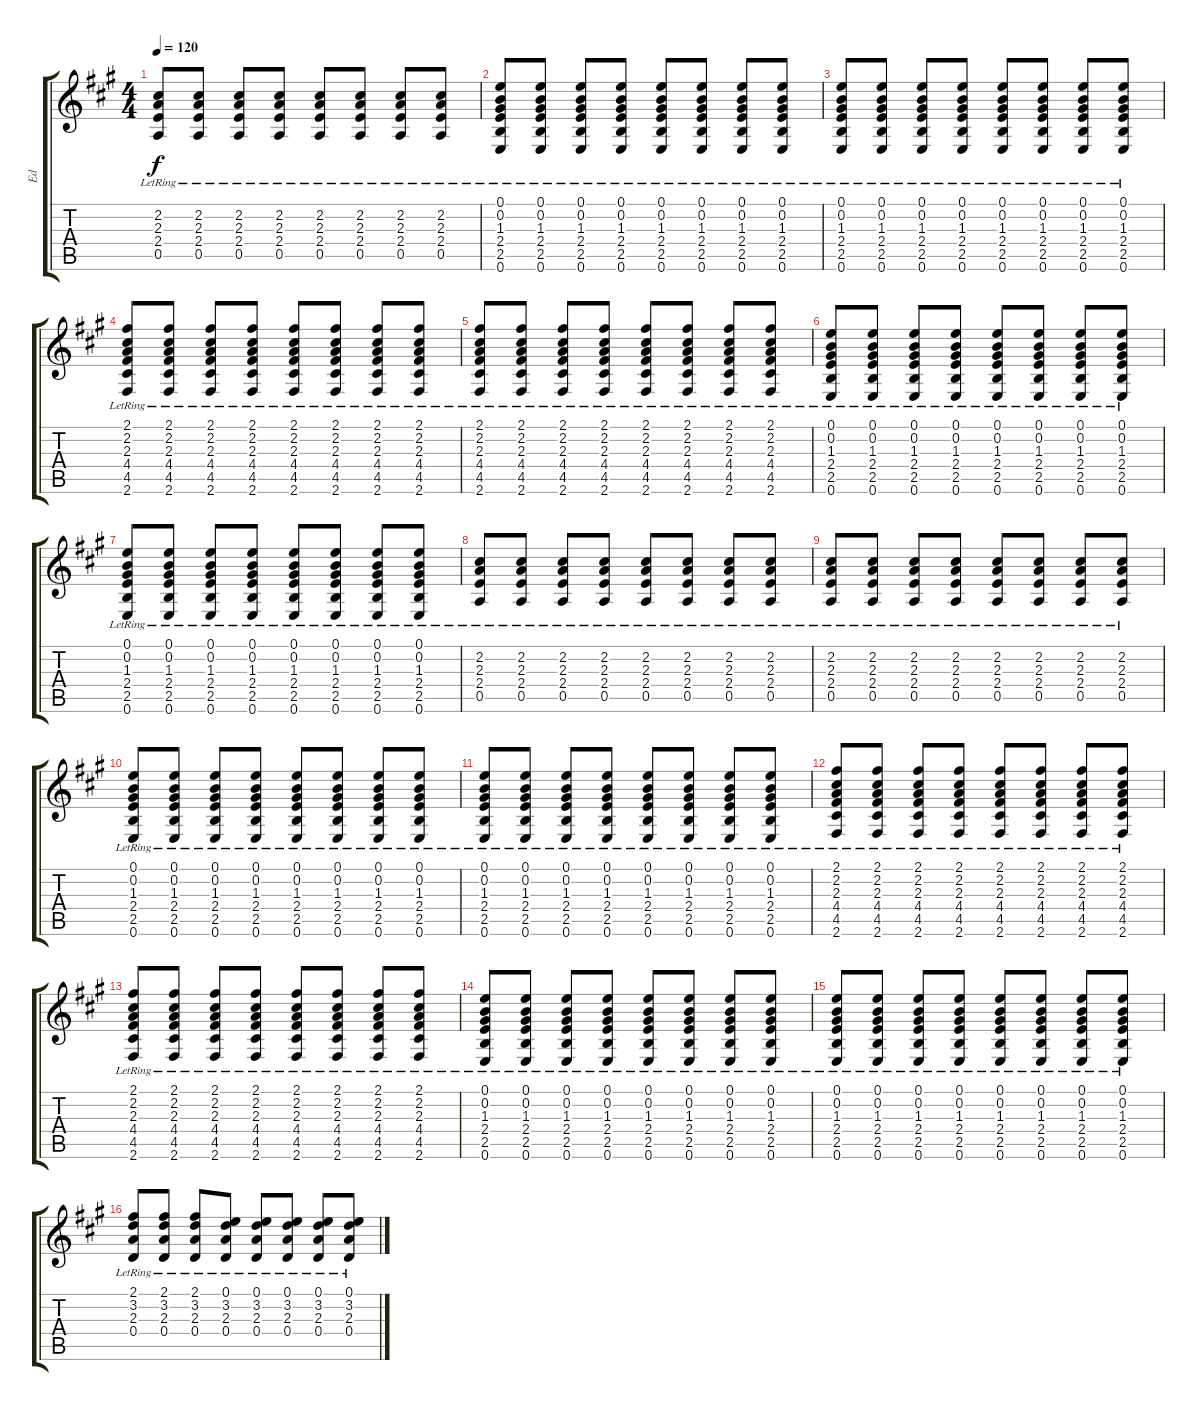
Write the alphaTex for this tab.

\track ("Ed" "Ed") {instrument electricguitarjazz}
\staff {score tabs}
\tuning (E4 B3 G3 D3 A2 E2) {hide}
\ts (4 4)
\tempo 120
\clef g2
\ks a
(2.2{lr} 2.3{lr} 2.4{lr} 0.5{lr}).8{dy f} (2.2{lr} 2.3{lr} 2.4{lr} 0.5{lr}).8 (2.2{lr} 2.3{lr} 2.4{lr} 0.5{lr}).8 (2.2{lr} 2.3{lr} 2.4{lr} 0.5{lr}).8 (2.2{lr} 2.3{lr} 2.4{lr} 0.5{lr}).8 (2.2{lr} 2.3{lr} 2.4{lr} 0.5{lr}).8 (2.2{lr} 2.3{lr} 2.4{lr} 0.5{lr}).8 (2.2{lr} 2.3{lr} 2.4{lr} 0.5{lr}).8 |
(0.1{lr} 0.2{lr} 1.3{lr} 2.4{lr} 2.5{lr} 0.6{lr}).8 (0.1{lr} 0.2{lr} 1.3{lr} 2.4{lr} 2.5{lr} 0.6{lr}).8 (0.1{lr} 0.2{lr} 1.3{lr} 2.4{lr} 2.5{lr} 0.6{lr}).8 (0.1{lr} 0.2{lr} 1.3{lr} 2.4{lr} 2.5{lr} 0.6{lr}).8 (0.1{lr} 0.2{lr} 1.3{lr} 2.4{lr} 2.5{lr} 0.6{lr}).8 (0.1{lr} 0.2{lr} 1.3{lr} 2.4{lr} 2.5{lr} 0.6{lr}).8 (0.1{lr} 0.2{lr} 1.3{lr} 2.4{lr} 2.5{lr} 0.6{lr}).8 (0.1{lr} 0.2{lr} 1.3{lr} 2.4{lr} 2.5{lr} 0.6{lr}).8 |
(0.1{lr} 0.2{lr} 1.3{lr} 2.4{lr} 2.5{lr} 0.6{lr}).8 (0.1{lr} 0.2{lr} 1.3{lr} 2.4{lr} 2.5{lr} 0.6{lr}).8 (0.1{lr} 0.2{lr} 1.3{lr} 2.4{lr} 2.5{lr} 0.6{lr}).8 (0.1{lr} 0.2{lr} 1.3{lr} 2.4{lr} 2.5{lr} 0.6{lr}).8 (0.1{lr} 0.2{lr} 1.3{lr} 2.4{lr} 2.5{lr} 0.6{lr}).8 (0.1{lr} 0.2{lr} 1.3{lr} 2.4{lr} 2.5{lr} 0.6{lr}).8 (0.1{lr} 0.2{lr} 1.3{lr} 2.4{lr} 2.5{lr} 0.6{lr}).8 (0.1{lr} 0.2{lr} 1.3{lr} 2.4{lr} 2.5{lr} 0.6{lr}).8 |
(2.1{lr} 2.2{lr} 2.3{lr} 4.4{lr} 4.5{lr} 2.6{lr}).8 (2.1{lr} 2.2{lr} 2.3{lr} 4.4{lr} 4.5{lr} 2.6{lr}).8 (2.1{lr} 2.2{lr} 2.3{lr} 4.4{lr} 4.5{lr} 2.6{lr}).8 (2.1{lr} 2.2{lr} 2.3{lr} 4.4{lr} 4.5{lr} 2.6{lr}).8 (2.1{lr} 2.2{lr} 2.3{lr} 4.4{lr} 4.5{lr} 2.6{lr}).8 (2.1{lr} 2.2{lr} 2.3{lr} 4.4{lr} 4.5{lr} 2.6{lr}).8 (2.1{lr} 2.2{lr} 2.3{lr} 4.4{lr} 4.5{lr} 2.6{lr}).8 (2.1{lr} 2.2{lr} 2.3{lr} 4.4{lr} 4.5{lr} 2.6{lr}).8 |
(2.1{lr} 2.2{lr} 2.3{lr} 4.4{lr} 4.5{lr} 2.6{lr}).8 (2.1{lr} 2.2{lr} 2.3{lr} 4.4{lr} 4.5{lr} 2.6{lr}).8 (2.1{lr} 2.2{lr} 2.3{lr} 4.4{lr} 4.5{lr} 2.6{lr}).8 (2.1{lr} 2.2{lr} 2.3{lr} 4.4{lr} 4.5{lr} 2.6{lr}).8 (2.1{lr} 2.2{lr} 2.3{lr} 4.4{lr} 4.5{lr} 2.6{lr}).8 (2.1{lr} 2.2{lr} 2.3{lr} 4.4{lr} 4.5{lr} 2.6{lr}).8 (2.1{lr} 2.2{lr} 2.3{lr} 4.4{lr} 4.5{lr} 2.6{lr}).8 (2.1{lr} 2.2{lr} 2.3{lr} 4.4{lr} 4.5{lr} 2.6{lr}).8 |
(0.1{lr} 0.2{lr} 1.3{lr} 2.4{lr} 2.5{lr} 0.6{lr}).8 (0.1{lr} 0.2{lr} 1.3{lr} 2.4{lr} 2.5{lr} 0.6{lr}).8 (0.1{lr} 0.2{lr} 1.3{lr} 2.4{lr} 2.5{lr} 0.6{lr}).8 (0.1{lr} 0.2{lr} 1.3{lr} 2.4{lr} 2.5{lr} 0.6{lr}).8 (0.1{lr} 0.2{lr} 1.3{lr} 2.4{lr} 2.5{lr} 0.6{lr}).8 (0.1{lr} 0.2{lr} 1.3{lr} 2.4{lr} 2.5{lr} 0.6{lr}).8 (0.1{lr} 0.2{lr} 1.3{lr} 2.4{lr} 2.5{lr} 0.6{lr}).8 (0.1{lr} 0.2{lr} 1.3{lr} 2.4{lr} 2.5{lr} 0.6{lr}).8 |
(0.1{lr} 0.2{lr} 1.3{lr} 2.4{lr} 2.5{lr} 0.6{lr}).8 (0.1{lr} 0.2{lr} 1.3{lr} 2.4{lr} 2.5{lr} 0.6{lr}).8 (0.1{lr} 0.2{lr} 1.3{lr} 2.4{lr} 2.5{lr} 0.6{lr}).8 (0.1{lr} 0.2{lr} 1.3{lr} 2.4{lr} 2.5{lr} 0.6{lr}).8 (0.1{lr} 0.2{lr} 1.3{lr} 2.4{lr} 2.5{lr} 0.6{lr}).8 (0.1{lr} 0.2{lr} 1.3{lr} 2.4{lr} 2.5{lr} 0.6{lr}).8 (0.1{lr} 0.2{lr} 1.3{lr} 2.4{lr} 2.5{lr} 0.6{lr}).8 (0.1{lr} 0.2{lr} 1.3{lr} 2.4{lr} 2.5{lr} 0.6{lr}).8 |
(2.2{lr} 2.3{lr} 2.4{lr} 0.5{lr}).8 (2.2{lr} 2.3{lr} 2.4{lr} 0.5{lr}).8 (2.2{lr} 2.3{lr} 2.4{lr} 0.5{lr}).8 (2.2{lr} 2.3{lr} 2.4{lr} 0.5{lr}).8 (2.2{lr} 2.3{lr} 2.4{lr} 0.5{lr}).8 (2.2{lr} 2.3{lr} 2.4{lr} 0.5{lr}).8 (2.2{lr} 2.3{lr} 2.4{lr} 0.5{lr}).8 (2.2{lr} 2.3{lr} 2.4{lr} 0.5{lr}).8 |
(2.2{lr} 2.3{lr} 2.4{lr} 0.5{lr}).8 (2.2{lr} 2.3{lr} 2.4{lr} 0.5{lr}).8 (2.2{lr} 2.3{lr} 2.4{lr} 0.5{lr}).8 (2.2{lr} 2.3{lr} 2.4{lr} 0.5{lr}).8 (2.2{lr} 2.3{lr} 2.4{lr} 0.5{lr}).8 (2.2{lr} 2.3{lr} 2.4{lr} 0.5{lr}).8 (2.2{lr} 2.3{lr} 2.4{lr} 0.5{lr}).8 (2.2{lr} 2.3{lr} 2.4{lr} 0.5{lr}).8 |
(0.1{lr} 0.2{lr} 1.3{lr} 2.4{lr} 2.5{lr} 0.6{lr}).8 (0.1{lr} 0.2{lr} 1.3{lr} 2.4{lr} 2.5{lr} 0.6{lr}).8 (0.1{lr} 0.2{lr} 1.3{lr} 2.4{lr} 2.5{lr} 0.6{lr}).8 (0.1{lr} 0.2{lr} 1.3{lr} 2.4{lr} 2.5{lr} 0.6{lr}).8 (0.1{lr} 0.2{lr} 1.3{lr} 2.4{lr} 2.5{lr} 0.6{lr}).8 (0.1{lr} 0.2{lr} 1.3{lr} 2.4{lr} 2.5{lr} 0.6{lr}).8 (0.1{lr} 0.2{lr} 1.3{lr} 2.4{lr} 2.5{lr} 0.6{lr}).8 (0.1{lr} 0.2{lr} 1.3{lr} 2.4{lr} 2.5{lr} 0.6{lr}).8 |
(0.1{lr} 0.2{lr} 1.3{lr} 2.4{lr} 2.5{lr} 0.6{lr}).8 (0.1{lr} 0.2{lr} 1.3{lr} 2.4{lr} 2.5{lr} 0.6{lr}).8 (0.1{lr} 0.2{lr} 1.3{lr} 2.4{lr} 2.5{lr} 0.6{lr}).8 (0.1{lr} 0.2{lr} 1.3{lr} 2.4{lr} 2.5{lr} 0.6{lr}).8 (0.1{lr} 0.2{lr} 1.3{lr} 2.4{lr} 2.5{lr} 0.6{lr}).8 (0.1{lr} 0.2{lr} 1.3{lr} 2.4{lr} 2.5{lr} 0.6{lr}).8 (0.1{lr} 0.2{lr} 1.3{lr} 2.4{lr} 2.5{lr} 0.6{lr}).8 (0.1{lr} 0.2{lr} 1.3{lr} 2.4{lr} 2.5{lr} 0.6{lr}).8 |
(2.1{lr} 2.2{lr} 2.3{lr} 4.4{lr} 4.5{lr} 2.6{lr}).8 (2.1{lr} 2.2{lr} 2.3{lr} 4.4{lr} 4.5{lr} 2.6{lr}).8 (2.1{lr} 2.2{lr} 2.3{lr} 4.4{lr} 4.5{lr} 2.6{lr}).8 (2.1{lr} 2.2{lr} 2.3{lr} 4.4{lr} 4.5{lr} 2.6{lr}).8 (2.1{lr} 2.2{lr} 2.3{lr} 4.4{lr} 4.5{lr} 2.6{lr}).8 (2.1{lr} 2.2{lr} 2.3{lr} 4.4{lr} 4.5{lr} 2.6{lr}).8 (2.1{lr} 2.2{lr} 2.3{lr} 4.4{lr} 4.5{lr} 2.6{lr}).8 (2.1{lr} 2.2{lr} 2.3{lr} 4.4{lr} 4.5{lr} 2.6{lr}).8 |
(2.1{lr} 2.2{lr} 2.3{lr} 4.4{lr} 4.5{lr} 2.6{lr}).8 (2.1{lr} 2.2{lr} 2.3{lr} 4.4{lr} 4.5{lr} 2.6{lr}).8 (2.1{lr} 2.2{lr} 2.3{lr} 4.4{lr} 4.5{lr} 2.6{lr}).8 (2.1{lr} 2.2{lr} 2.3{lr} 4.4{lr} 4.5{lr} 2.6{lr}).8 (2.1{lr} 2.2{lr} 2.3{lr} 4.4{lr} 4.5{lr} 2.6{lr}).8 (2.1{lr} 2.2{lr} 2.3{lr} 4.4{lr} 4.5{lr} 2.6{lr}).8 (2.1{lr} 2.2{lr} 2.3{lr} 4.4{lr} 4.5{lr} 2.6{lr}).8 (2.1{lr} 2.2{lr} 2.3{lr} 4.4{lr} 4.5{lr} 2.6{lr}).8 |
(0.1{lr} 0.2{lr} 1.3{lr} 2.4{lr} 2.5{lr} 0.6{lr}).8 (0.1{lr} 0.2{lr} 1.3{lr} 2.4{lr} 2.5{lr} 0.6{lr}).8 (0.1{lr} 0.2{lr} 1.3{lr} 2.4{lr} 2.5{lr} 0.6{lr}).8 (0.1{lr} 0.2{lr} 1.3{lr} 2.4{lr} 2.5{lr} 0.6{lr}).8 (0.1{lr} 0.2{lr} 1.3{lr} 2.4{lr} 2.5{lr} 0.6{lr}).8 (0.1{lr} 0.2{lr} 1.3{lr} 2.4{lr} 2.5{lr} 0.6{lr}).8 (0.1{lr} 0.2{lr} 1.3{lr} 2.4{lr} 2.5{lr} 0.6{lr}).8 (0.1{lr} 0.2{lr} 1.3{lr} 2.4{lr} 2.5{lr} 0.6{lr}).8 |
(0.1{lr} 0.2{lr} 1.3{lr} 2.4{lr} 2.5{lr} 0.6{lr}).8 (0.1{lr} 0.2{lr} 1.3{lr} 2.4{lr} 2.5{lr} 0.6{lr}).8 (0.1{lr} 0.2{lr} 1.3{lr} 2.4{lr} 2.5{lr} 0.6{lr}).8 (0.1{lr} 0.2{lr} 1.3{lr} 2.4{lr} 2.5{lr} 0.6{lr}).8 (0.1{lr} 0.2{lr} 1.3{lr} 2.4{lr} 2.5{lr} 0.6{lr}).8 (0.1{lr} 0.2{lr} 1.3{lr} 2.4{lr} 2.5{lr} 0.6{lr}).8 (0.1{lr} 0.2{lr} 1.3{lr} 2.4{lr} 2.5{lr} 0.6{lr}).8 (0.1{lr} 0.2{lr} 1.3{lr} 2.4{lr} 2.5{lr} 0.6{lr}).8 |
(2.1{lr} 3.2{lr} 2.3{lr} 0.4{lr}).8 (2.1{lr} 3.2{lr} 2.3{lr} 0.4{lr}).8 (2.1{lr} 3.2{lr} 2.3{lr} 0.4{lr}).8 (0.1{lr} 3.2{lr} 2.3{lr} 0.4{lr}).8 (0.1{lr} 3.2{lr} 2.3{lr} 0.4{lr}).8 (0.1{lr} 3.2{lr} 2.3{lr} 0.4{lr}).8 (0.1{lr} 3.2{lr} 2.3{lr} 0.4{lr}).8 (0.1{lr} 3.2{lr} 2.3{lr} 0.4{lr}).8
